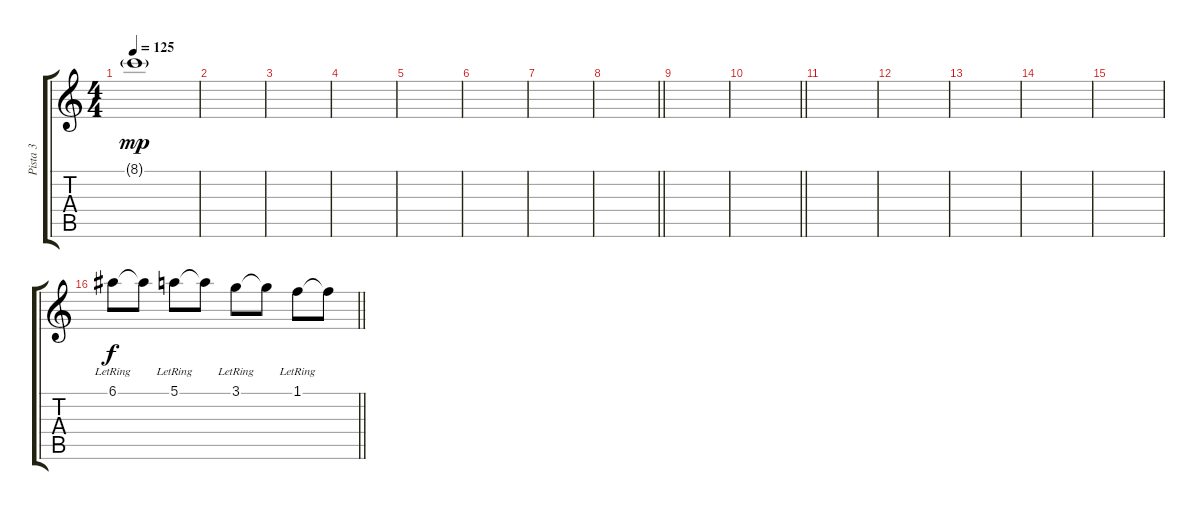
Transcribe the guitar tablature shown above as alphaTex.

\track ("Pista 3" "Pista 3") {instrument electricguitarjazz}
\staff {score tabs}
\tuning (E4 B3 G3 D3 A2 E2) {hide}
\ts (4 4)
\tempo 125
\clef g2
\ks c
8.1{g}.1{dy mp} |
|
|
|
|
|
|
\barLineRight lightlight
|
|
\barLineRight lightlight
|
|
|
|
|
|
\barLineRight lightlight
6.1{lr}.8{dy f} 6.1{t}.8 5.1{lr}.8 5.1{t}.8 3.1{lr}.8 3.1{t}.8 1.1{lr}.8 1.1{t}.8
